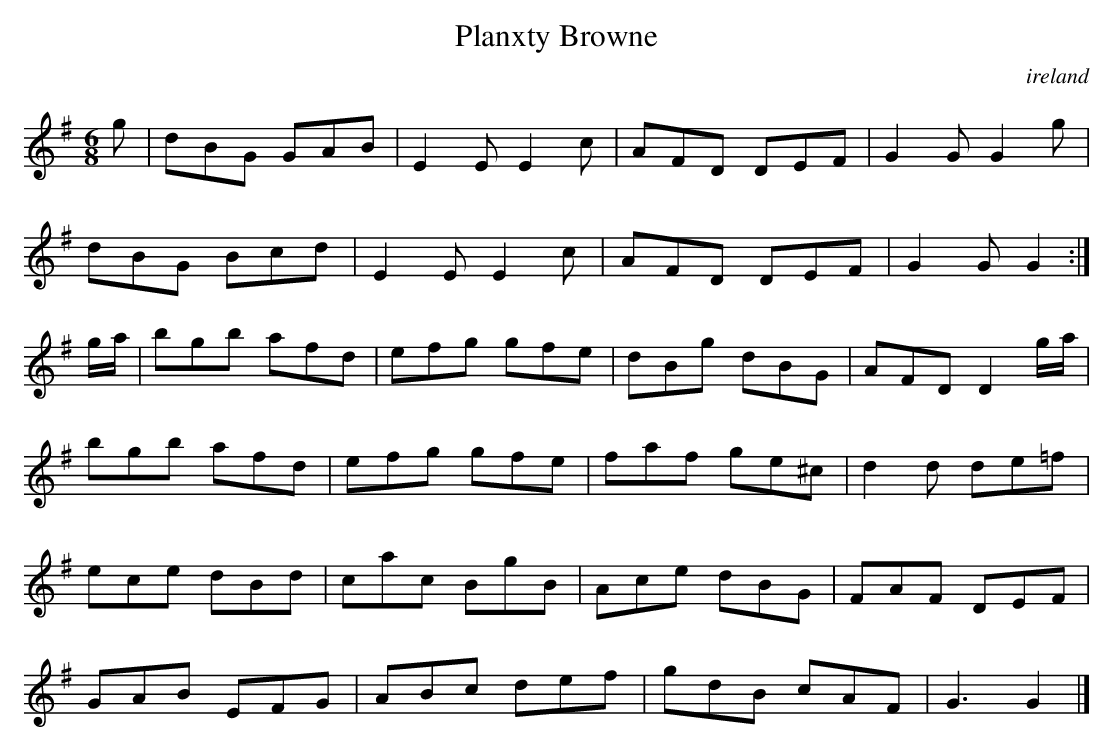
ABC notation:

X:1
T:Planxty Browne
O:ireland
M:6/8
L:1/8
K:G Major
g|dBG GAB|E2E E2c|AFD DEF|G2G G2g|!
dBG Bcd|E2E E2c|AFD DEF|G2G G2:|!
g/a/|bgb afd|efg gfe|dBg dBG|AFD D2g/a/|!
bgb afd|efg gfe|faf ge^c|d2d de=f|!
ece dBd|cac BgB|Ace dBG|FAF DEF|!
GAB EFG|ABc def|gdB cAF|G3 G2|]!
